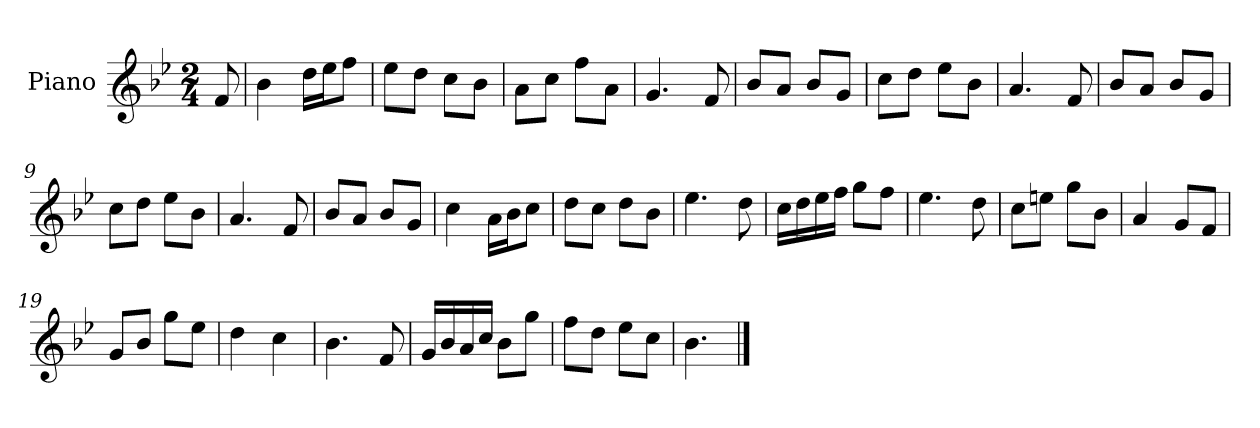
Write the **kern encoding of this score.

**kern
*part1
*staff1
*I"Piano
*I'Pno.
*clefG2
*k[b-e-]
*M2/4
=
8f/
=1
4b-\
16dd\LL
16ee-\J
8ff\J
=2
8ee-\L
8dd\J
8cc\L
8b-\J
=3
8a\L
8cc\J
8ff\L
8a\J
=4
4.g/
8f/
=5
8b-/L
8a/J
8b-/L
8g/J
=6
8cc\L
8dd\J
8ee-\L
8b-\J
=7
4.a/
8f/
=8
8b-/L
8a/J
8b-/L
8g/J
!!LO:LB:g=z
=9
8cc\L
8dd\J
8ee-\L
8b-\J
=10
4.a/
8f/
=11
8b-/L
8a/J
8b-/L
8g/J
=12
4cc\
16a\LL
16b-\J
8cc\J
=13
8dd\L
8cc\J
8dd\L
8b-\J
=14
4.ee-\
8dd\
=15
16cc\LL
16dd\
16ee-\
16ff\JJ
8gg\L
8ff\J
=16
4.ee-\
8dd\
=17
8cc\L
8een\J
8gg\L
8b-\J
!!LO:LB:g=z
=18
4a/
8g/L
8f/J
=19
8g/L
8b-/J
8gg\L
8ee-\J
=20
4dd\
4cc\
=21
4.b-\
8f/
=22
16g/LL
16b-/
16a/
16cc/JJ
8b-\L
8gg\J
=23
8ff\L
8dd\J
8ee-\L
8cc\J
=24
4.b-\
==
*-
